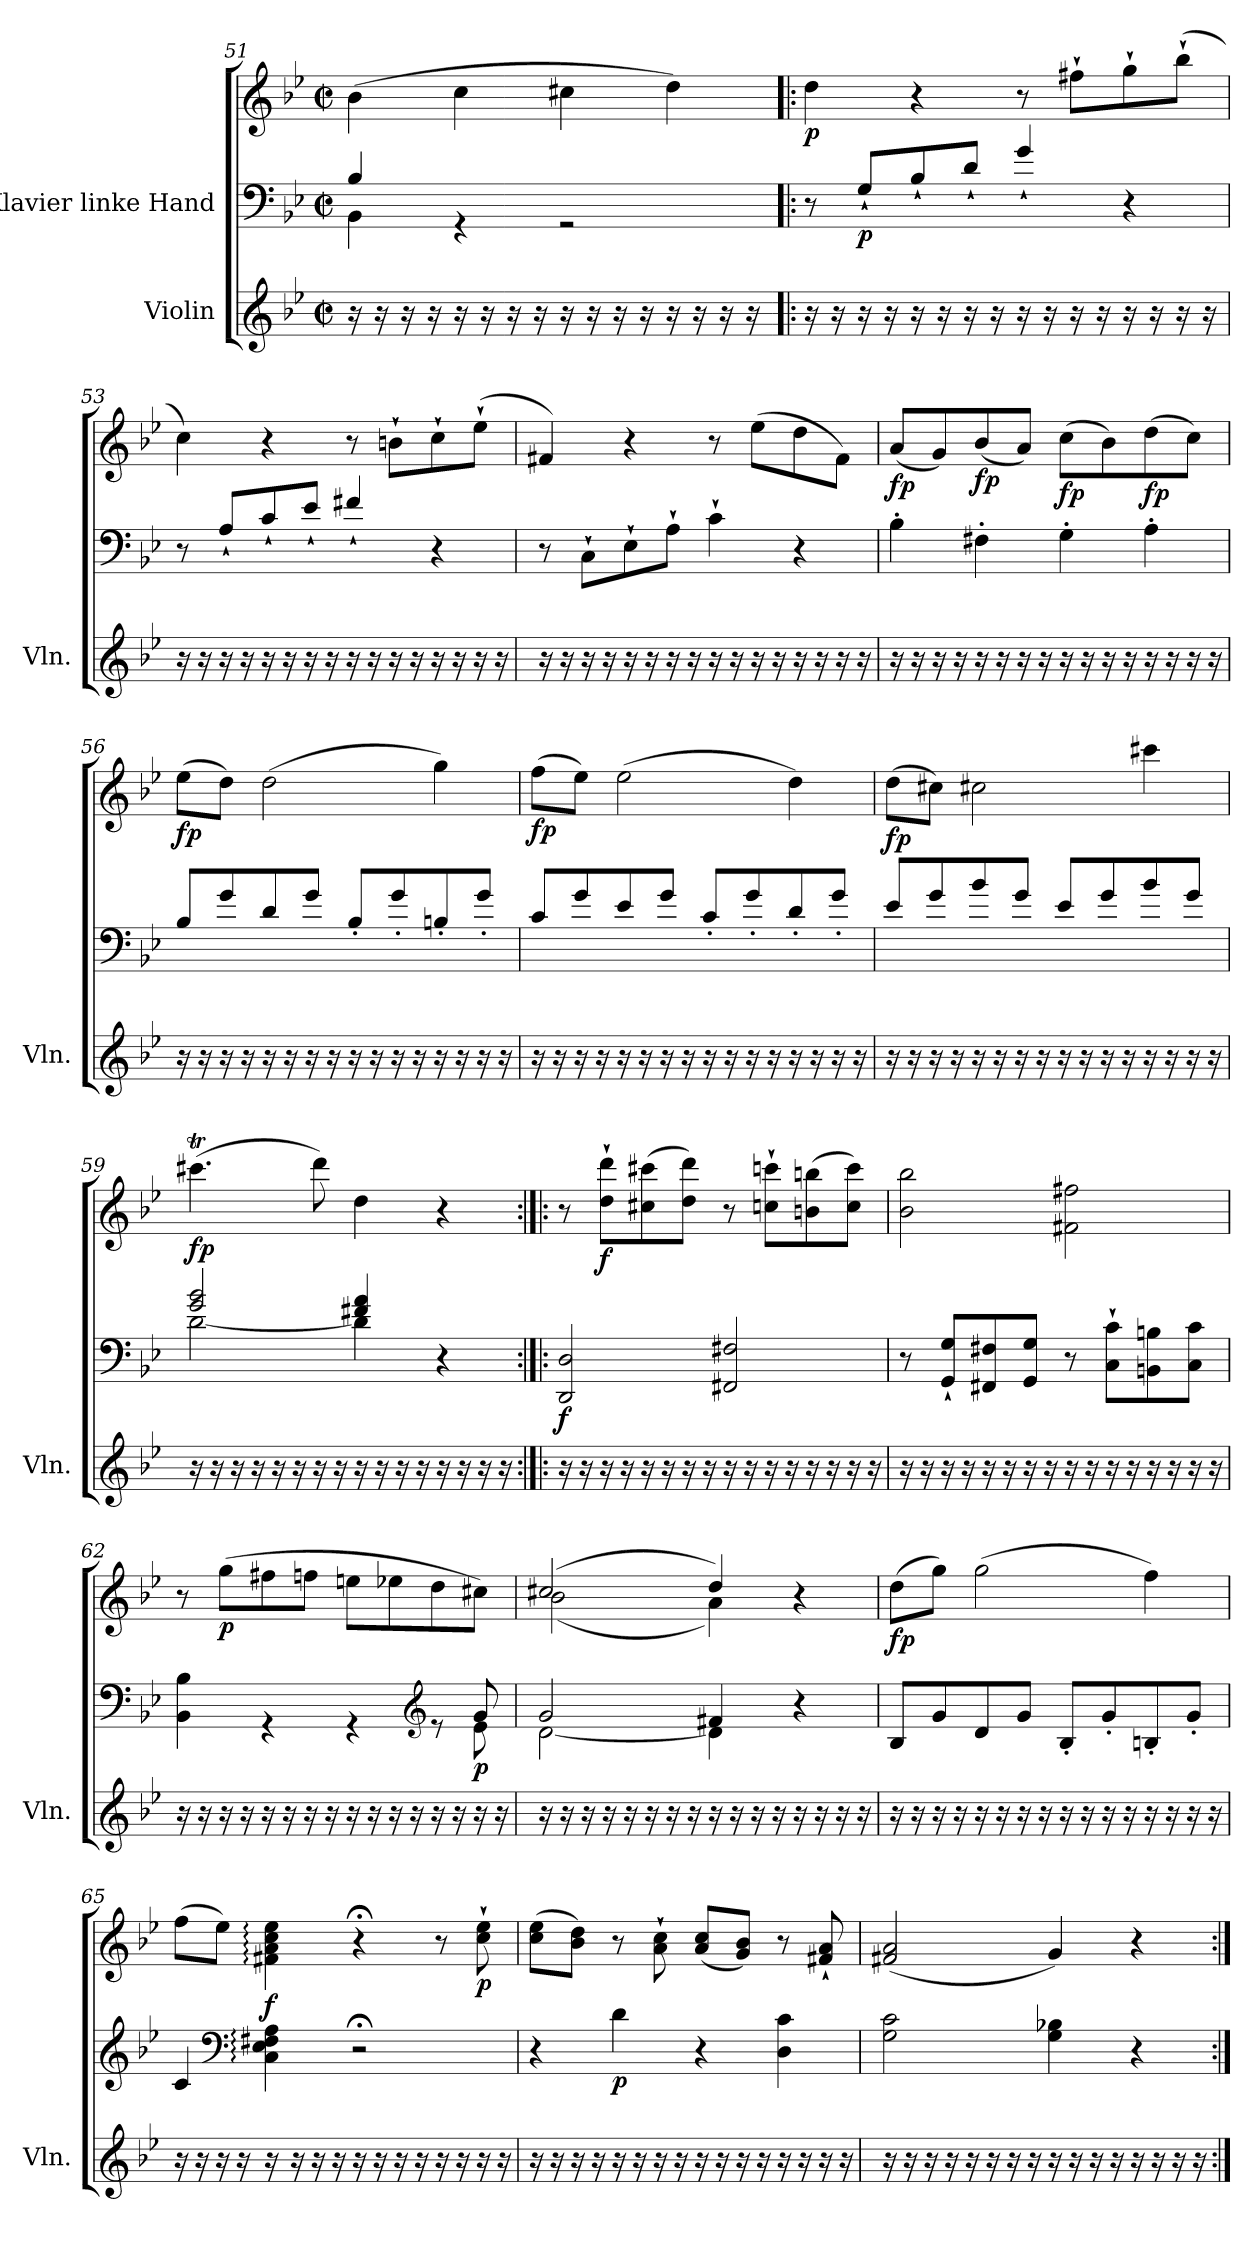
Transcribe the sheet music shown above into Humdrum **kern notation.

**kern	**kern	**kern	**dynam
*part2	*part1	*part1	*part1
*staff3	*staff2	*staff1	*staff1/2
*I"Violin	*I"Klavier linke Hand	*	*
*I'Vln.	*	*	*
*clefG2	*clefF4	*clefG2	*
*k[b-e-]	*k[b-e-]	*k[b-e-]	*
*M2/2	*M2/2	*M2/2	*
*met(c|)	*met(c|)	*met(c|)	*
=51	=51	=51	=51
*	*^	*	*
16r	4B-/	4BB-\	(>4b-\	.
16r	.	.	.	.
16r	.	.	.	.
16r	.	.	.	.
16r	4rGG	2.ryy	4cc\	.
16r	.	.	.	.
16r	.	.	.	.
16r	.	.	.	.
16r	2rGG	.	4cc#X\	.
16r	.	.	.	.
16r	.	.	.	.
16r	.	.	.	.
16r	.	.	4dd\)	.
16r	.	.	.	.
16r	.	.	.	.
16r	.	.	.	.
*	*v	*v	*	*
=52!|:	=52!|:	=52!|:	=52!|:
!	!	!	!LO:DY:b
16r	8r	4dd\	p
16r	.	.	.
!	!	!	!LO:DY:b=2
16r	8G`/L	.	p
16r	.	.	.
16r	8B-`/	4r	.
16r	.	.	.
16r	8d`/J	.	.
16r	.	.	.
16r	4g`/	8r	.
16r	.	.	.
16r	.	8ff#X`\L	.
16r	.	.	.
16r	4r	8gg`\	.
16r	.	.	.
16r	.	(>8bb-`\J	.
16r	.	.	.
!!LO:LB:g=z
=53	=53	=53	=53
16r	8r	4cc\)	.
16r	.	.	.
16r	8A`/L	.	.
16r	.	.	.
16r	8c`/	4r	.
16r	.	.	.
16r	8e-`/J	.	.
16r	.	.	.
16r	4f#X`/	8r	.
16r	.	.	.
16r	.	8bn`\L	.
16r	.	.	.
16r	4r	8cc`\	.
16r	.	.	.
16r	.	(>8ee-`\J	.
16r	.	.	.
=54	=54	=54	=54
16r	8r	4f#X/)	.
16r	.	.	.
16r	8C`\L	.	.
16r	.	.	.
16r	8E-`\	4r	.
16r	.	.	.
16r	8A`\J	.	.
16r	.	.	.
16r	4c`\	8r	.
16r	.	.	.
16r	.	(>8ee-\L	.
16r	.	.	.
16r	4r	8dd\	.
16r	.	.	.
16r	.	8f#\J)	.
16r	.	.	.
=55	=55	=55	=55
!	!	!	!LO:DY:b
16r	4B-'\	(<8a/L	fp
16r	.	.	.
16r	.	8g/)	.
16r	.	.	.
!	!	!	!LO:DY:b
16r	4F#X'\	(<8b-/	fp
16r	.	.	.
16r	.	8a/J)	.
16r	.	.	.
!	!	!	!LO:DY:b
16r	4G'\	(>8cc\L	fp
16r	.	.	.
16r	.	8b-\)	.
16r	.	.	.
!	!	!	!LO:DY:b
16r	4A'\	(>8dd\	fp
16r	.	.	.
16r	.	8cc\J)	.
16r	.	.	.
!!LO:PB:g=z
=56	=56	=56	=56
!	!	!	!LO:DY:b
16r	8B-/L	(>8ee-\L	fp
16r	.	.	.
16r	8g/	8dd\J)	.
16r	.	.	.
16r	8d/	(>2dd\	.
16r	.	.	.
16r	8g/J	.	.
16r	.	.	.
16r	8B-'/L	.	.
16r	.	.	.
16r	8g'/	.	.
16r	.	.	.
16r	8Bn'/	4gg\)	.
16r	.	.	.
16r	8g'/J	.	.
16r	.	.	.
=57	=57	=57	=57
!	!	!	!LO:DY:b
16r	8c/L	(>8ff\L	fp
16r	.	.	.
16r	8g/	8ee-\J)	.
16r	.	.	.
16r	8e-/	(>2ee-\	.
16r	.	.	.
16r	8g/J	.	.
16r	.	.	.
16r	8c'/L	.	.
16r	.	.	.
16r	8g'/	.	.
16r	.	.	.
16r	8d'/	4dd\)	.
16r	.	.	.
16r	8g'/J	.	.
16r	.	.	.
=58	=58	=58	=58
!	!	!	!LO:DY:b
16r	8e-/L	(>8dd\L	fp
16r	.	.	.
16r	8g/	8cc#X\J)	.
16r	.	.	.
16r	8b-/	2cc#X\	.
16r	.	.	.
16r	8g/J	.	.
16r	.	.	.
16r	8e-/L	.	.
16r	.	.	.
16r	8g/	.	.
16r	.	.	.
16r	8b-/	4ccc#X\	.
16r	.	.	.
16r	8g/J	.	.
16r	.	.	.
!!LO:LB:g=z
=59	=59	=59	=59
*	*^	*	*
!	!	!	!	!LO:DY:b
16r	2g/ 2b-/	[2d\	(>4.ccc#Xt\	fp
16r	.	.	.	.
16r	.	.	.	.
16r	.	.	.	.
16r	.	.	.	.
16r	.	.	.	.
16r	.	.	8ddd\)	.
16r	.	.	.	.
16r	4f#X/ 4a/	4d\]	4dd\	.
16r	.	.	.	.
16r	.	.	.	.
16r	.	.	.	.
16r	4ryy	4r	4r	.
16r	.	.	.	.
16r	.	.	.	.
16r	.	.	.	.
*	*v	*v	*	*
=60:|!|:	=60:|!|:	=60:|!|:	=60:|!|:
!	!	!	!LO:DY:b=2
16r	2DD/ 2D/	8r	f
16r	.	.	.
!	!	!	!LO:DY:b
16r	.	8dd\` 8ddd\`L	f
16r	.	.	.
16r	.	(>8cc#X\ 8ccc#X\	.
16r	.	.	.
16r	.	8dd\ 8ddd\J)	.
16r	.	.	.
16r	2FF#X/ 2F#X/	8r	.
16r	.	.	.
16r	.	8ccn\` 8cccn\`L	.
16r	.	.	.
16r	.	(>8bn\ 8bbn\	.
16r	.	.	.
16r	.	8cc\ 8ccc\J)	.
16r	.	.	.
=61	=61	=61	=61
16r	8r	2b-\ 2bb-\	.
16r	.	.	.
16r	8GG/` 8G/`L	.	.
16r	.	.	.
16r	8FF#X/ 8F#X/	.	.
16r	.	.	.
16r	8GG/ 8G/J	.	.
16r	.	.	.
16r	8r	2f#X\ 2ff#X\	.
16r	.	.	.
16r	8C\` 8c\`L	.	.
16r	.	.	.
16r	8BBn\ 8Bn\	.	.
16r	.	.	.
16r	8C\ 8c\J	.	.
16r	.	.	.
!!LO:LB:g=z
=62	=62	=62	=62
*	*^	*	*
16r	4BB-\ 4B-\	2..ryy	8r	.
16r	.	.	.	.
!	!	!	!	!LO:DY:b
16r	.	.	(>8gg\L	p
16r	.	.	.	.
16r	4rGG	.	8ff#X\	.
16r	.	.	.	.
16r	.	.	8ffn\J	.
16r	.	.	.	.
16r	4rGG	.	8een\L	.
16r	.	.	.	.
16r	.	.	8ee-X\	.
16r	.	.	.	.
*	*clefG2	*	*	*
16r	8re	.	8dd\	.
16r	.	.	.	.
!	!	!	!	!LO:DY:b=2
16r	8g/	8e-\	8cc#X\J)	p
16r	.	.	.	.
=63	=63	=63	=63	=63
*	*	*	*^	*
16r	2g/	[2d\	(>2cc#X/	(<2b-\	.
16r	.	.	.	.	.
16r	.	.	.	.	.
16r	.	.	.	.	.
16r	.	.	.	.	.
16r	.	.	.	.	.
16r	.	.	.	.	.
16r	.	.	.	.	.
16r	4f#X/	4d\]	4dd/)	4a\)	.
16r	.	.	.	.	.
16r	.	.	.	.	.
16r	.	.	.	.	.
16r	4ryy	4r	4r	4ryy	.
16r	.	.	.	.	.
16r	.	.	.	.	.
16r	.	.	.	.	.
*	*v	*v	*	*	*
*	*	*v	*v	*
=64	=64	=64	=64
!	!	!	!LO:DY:b
16r	8B-/L	(>8dd\L	fp
16r	.	.	.
16r	8g/	8gg\J)	.
16r	.	.	.
16r	8d/	(>2gg\	.
16r	.	.	.
16r	8g/J	.	.
16r	.	.	.
16r	8B-'/L	.	.
16r	.	.	.
16r	8g'/	.	.
16r	.	.	.
16r	8Bn'/	4ff\)	.
16r	.	.	.
16r	8g'/J	.	.
16r	.	.	.
!!LO:LB:g=z
=65	=65	=65	=65
16r	4c/	(>8ff\L	.
16r	.	.	.
16r	.	8ee-\J)	.
16r	.	.	.
*	*clefF4	*	*
!	!	!	!LO:DY:b
16r	4C\: 4E-\: 4F#X\: 4A\:	4f#X\: 4a\: 4cc\: 4ee-\:	f
16r	.	.	.
16r	.	.	.
16r	.	.	.
16r	2r;<	4r;<	.
16r	.	.	.
16r	.	.	.
16r	.	.	.
16r	.	8r	.
16r	.	.	.
!	!	!	!LO:DY:b
16r	.	8cc\` 8ee-\`	p
16r	.	.	.
=66	=66	=66	=66
16r	4r	(>8cc\ 8ee-\L	.
16r	.	.	.
16r	.	8b-\ 8dd\J)	.
16r	.	.	.
!	!	!	!LO:DY:b=2
16r	4d\	8r	p
16r	.	.	.
16r	.	8a\` 8cc\`	.
16r	.	.	.
16r	4r	(<8a/ 8cc/L	.
16r	.	.	.
16r	.	8g/ 8b-/J)	.
16r	.	.	.
16r	4D\ 4c\	8r	.
16r	.	.	.
16r	.	8f#X/` 8a/`	.
16r	.	.	.
=67	=67	=67	=67
16r	2G\ 2c\	(<2f#X/ 2a/	.
16r	.	.	.
16r	.	.	.
16r	.	.	.
16r	.	.	.
16r	.	.	.
16r	.	.	.
16r	.	.	.
16r	4G\ 4B-X\	4g/)	.
16r	.	.	.
16r	.	.	.
16r	.	.	.
16r	4r	4r	.
16r	.	.	.
16r	.	.	.
16r	.	.	.
=:|!	=:|!	=:|!	=:|!
*-	*-	*-	*-
